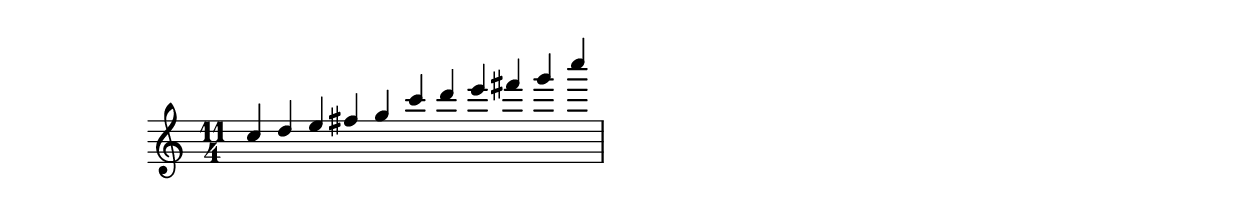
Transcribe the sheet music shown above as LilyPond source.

\version "2.18.2" \score { \new Staff << \new Voice { \set midiInstrument = #"piano" \voiceOne
 \key c \major \time 11/4
\override Voice.TextScript.font-size = #-4
 { c'' d'' e'' fis'' g'' c''' d''' e''' fis''' g''' c''''  } 
 } >> \layout { } \midi { \context { \Staff \remove "Staff_performer" }
\context { \Voice \consists "Staff_performer" } \tempo 2 = 60 } }
\paper{oddHeaderMarkup = ##f oddFooterMarkup = ##f}
